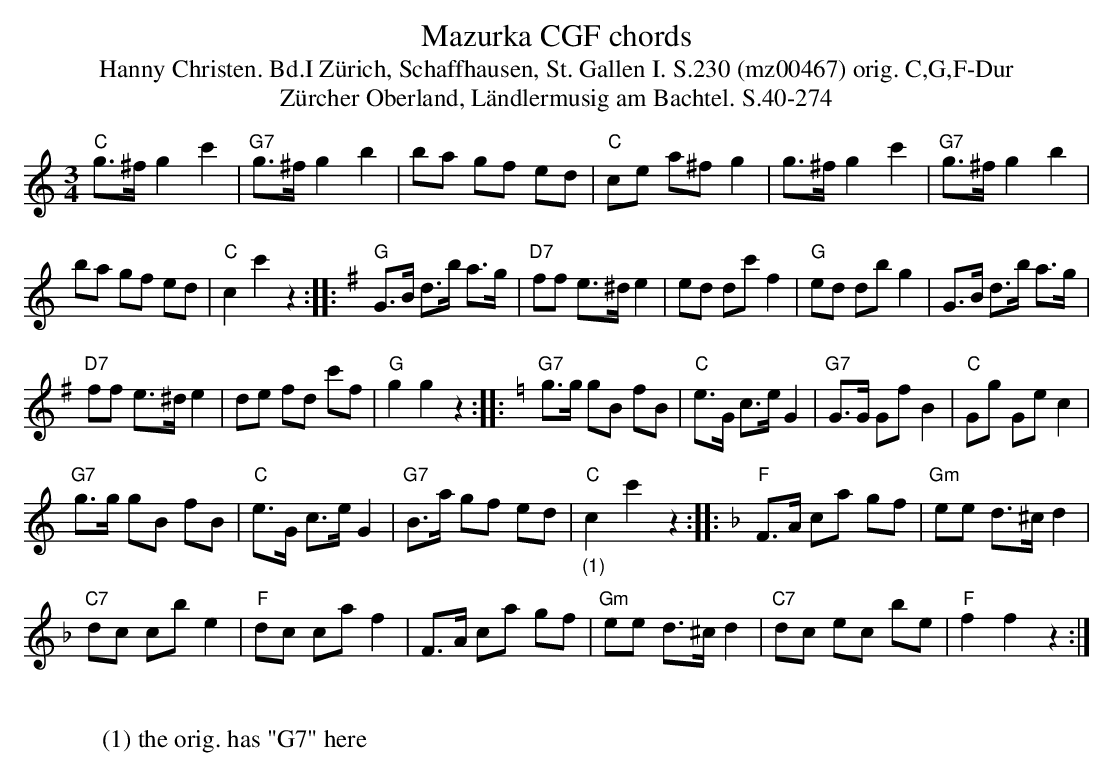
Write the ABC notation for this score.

X:1
T: Mazurka CGF chords
T:Hanny Christen. Bd.I Zürich, Schaffhausen, St. Gallen I. S.230 (mz00467) orig. C,G,F-Dur
T: Z\"urcher Oberland, L\"andlermusig am Bachtel. S.40-274
M:3/4
L:1/8
K:C %%MIDI gchordon
"C"g>^fg2c'2 | "G7"g>^fg2b2 | ba gf ed | "C"ce a^fg2 | g>^fg2c'2 | "G7"g>^fg2b2 |
ba gf ed | "C"c2c'2z2 :: [K:G] "G"G>B d>b a>g | "D7"ff e>^d e2 | ed dc'f2 | "G"ed dbg2 | G>B d>b a>g |
"D7"ff e>^de2 | de fd c'f | "G"g2g2z2 :: [K:C] "G7"g>g gB fB | "C"e>G c>eG2 | "G7"G>G GfB2 | "C"Gg Gec2 |
"G7"g>g gB fB | "C"e>G c>eG2 | "G7"B>a gf ed | "C""_(1)"c2c'2z2 :: [K:F] "F"F>A ca gf | "Gm"ee d>^cd2 |
"C7"dc cbe2 | "F"dc caf2 | F>A ca gf | "Gm"ee d>^cd2 | "C7"dc ec be | "F"f2f2z2 :|
W:
W: (1) the orig. has "G7" here
